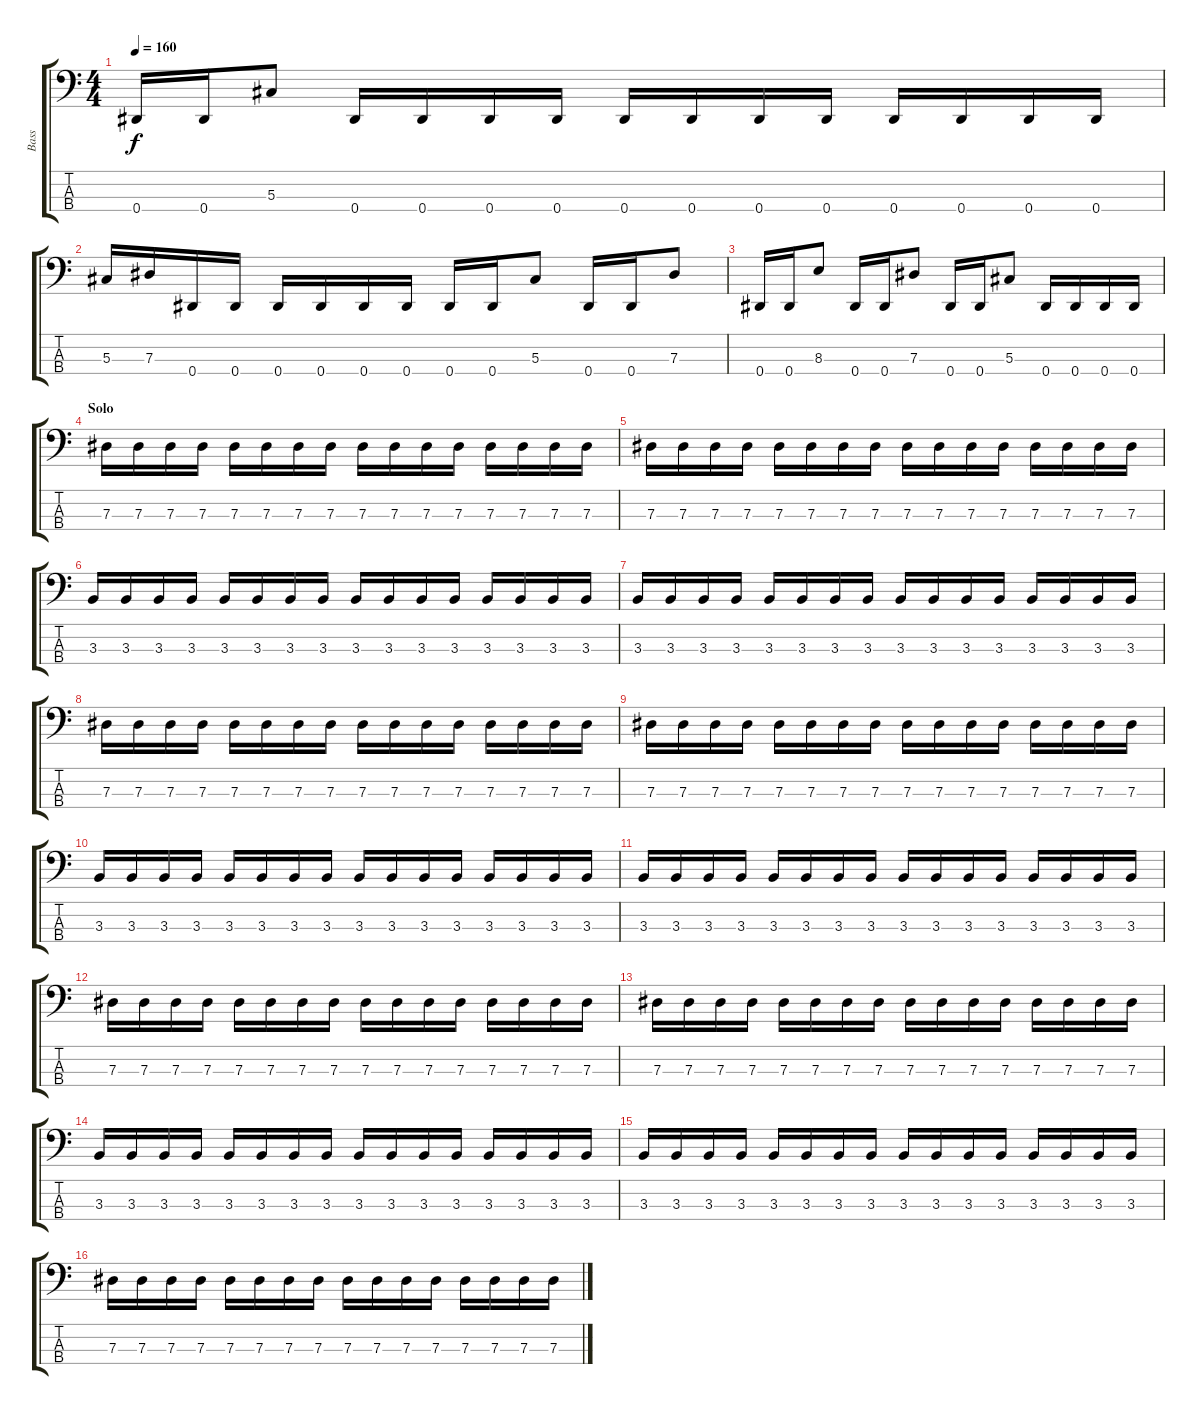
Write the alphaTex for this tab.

\track ("Bass" "Bass") {instrument electricbasspick}
\staff {score tabs}
\tuning (Gb2 Db2 Ab1 Eb1) {hide}
\ts (4 4)
\tempo 160
\clef f4
\ks c
0.4.16{dy f} 0.4.16 5.3.8 0.4.16 0.4.16 0.4.16 0.4.16 0.4.16 0.4.16 0.4.16 0.4.16 0.4.16 0.4.16 0.4.16 0.4.16 |
5.3.16 7.3.16 0.4.16 0.4.16 0.4.16 0.4.16 0.4.16 0.4.16 0.4.16 0.4.16 5.3.8 0.4.16 0.4.16 7.3.8 |
0.4.16 0.4.16 8.3.8 0.4.16 0.4.16 7.3.8 0.4.16 0.4.16 5.3.8 0.4.16 0.4.16 0.4.16 0.4.16 |
\section ("" "Solo")
7.3.16 7.3.16 7.3.16 7.3.16 7.3.16 7.3.16 7.3.16 7.3.16 7.3.16 7.3.16 7.3.16 7.3.16 7.3.16 7.3.16 7.3.16 7.3.16 |
7.3.16 7.3.16 7.3.16 7.3.16 7.3.16 7.3.16 7.3.16 7.3.16 7.3.16 7.3.16 7.3.16 7.3.16 7.3.16 7.3.16 7.3.16 7.3.16 |
3.3.16 3.3.16 3.3.16 3.3.16 3.3.16 3.3.16 3.3.16 3.3.16 3.3.16 3.3.16 3.3.16 3.3.16 3.3.16 3.3.16 3.3.16 3.3.16 |
3.3.16 3.3.16 3.3.16 3.3.16 3.3.16 3.3.16 3.3.16 3.3.16 3.3.16 3.3.16 3.3.16 3.3.16 3.3.16 3.3.16 3.3.16 3.3.16 |
7.3.16 7.3.16 7.3.16 7.3.16 7.3.16 7.3.16 7.3.16 7.3.16 7.3.16 7.3.16 7.3.16 7.3.16 7.3.16 7.3.16 7.3.16 7.3.16 |
7.3.16 7.3.16 7.3.16 7.3.16 7.3.16 7.3.16 7.3.16 7.3.16 7.3.16 7.3.16 7.3.16 7.3.16 7.3.16 7.3.16 7.3.16 7.3.16 |
3.3.16 3.3.16 3.3.16 3.3.16 3.3.16 3.3.16 3.3.16 3.3.16 3.3.16 3.3.16 3.3.16 3.3.16 3.3.16 3.3.16 3.3.16 3.3.16 |
3.3.16 3.3.16 3.3.16 3.3.16 3.3.16 3.3.16 3.3.16 3.3.16 3.3.16 3.3.16 3.3.16 3.3.16 3.3.16 3.3.16 3.3.16 3.3.16 |
7.3.16 7.3.16 7.3.16 7.3.16 7.3.16 7.3.16 7.3.16 7.3.16 7.3.16 7.3.16 7.3.16 7.3.16 7.3.16 7.3.16 7.3.16 7.3.16 |
7.3.16 7.3.16 7.3.16 7.3.16 7.3.16 7.3.16 7.3.16 7.3.16 7.3.16 7.3.16 7.3.16 7.3.16 7.3.16 7.3.16 7.3.16 7.3.16 |
3.3.16 3.3.16 3.3.16 3.3.16 3.3.16 3.3.16 3.3.16 3.3.16 3.3.16 3.3.16 3.3.16 3.3.16 3.3.16 3.3.16 3.3.16 3.3.16 |
3.3.16 3.3.16 3.3.16 3.3.16 3.3.16 3.3.16 3.3.16 3.3.16 3.3.16 3.3.16 3.3.16 3.3.16 3.3.16 3.3.16 3.3.16 3.3.16 |
7.3.16 7.3.16 7.3.16 7.3.16 7.3.16 7.3.16 7.3.16 7.3.16 7.3.16 7.3.16 7.3.16 7.3.16 7.3.16 7.3.16 7.3.16 7.3.16
